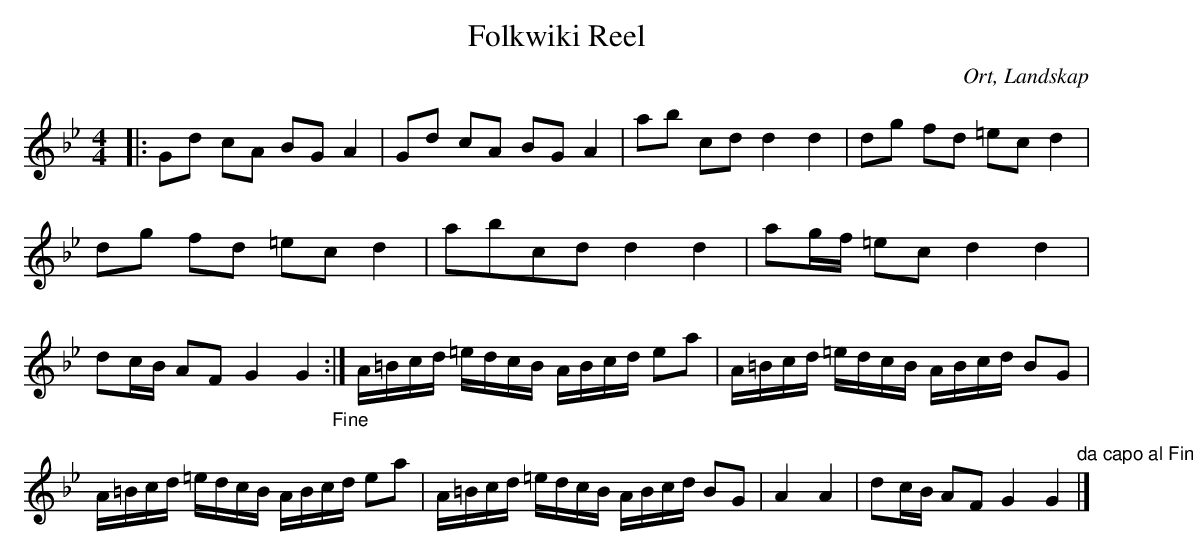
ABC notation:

X:1
T:Folkwiki Reel
O:Ort, Landskap
M:4/4
L:1/16
K:Gm
|: G2d2 c2A2 B2G2 A4 | G2d2 c2A2 B2G2 A4 | a2b2 c2d2 d4 d4 | d2g2 f2d2 =e2c2 d4 | d2g2 f2d2 =e2c2 d4 | a2b2c2d2 d4 d4 | a2gf =e2c2 d4 d4|d2cB A2F2 G4 G4 "_Fine":| A=Bcd =edcB ABcd e2a2 | A=Bcd =edcB ABcd B2G2 |A=Bcd =edcB ABcd e2a2 | A=Bcd =edcB ABcd B2G2 | A4 A4 | d2cB A2F2 G4 G4 "da capo al Fine"|]
